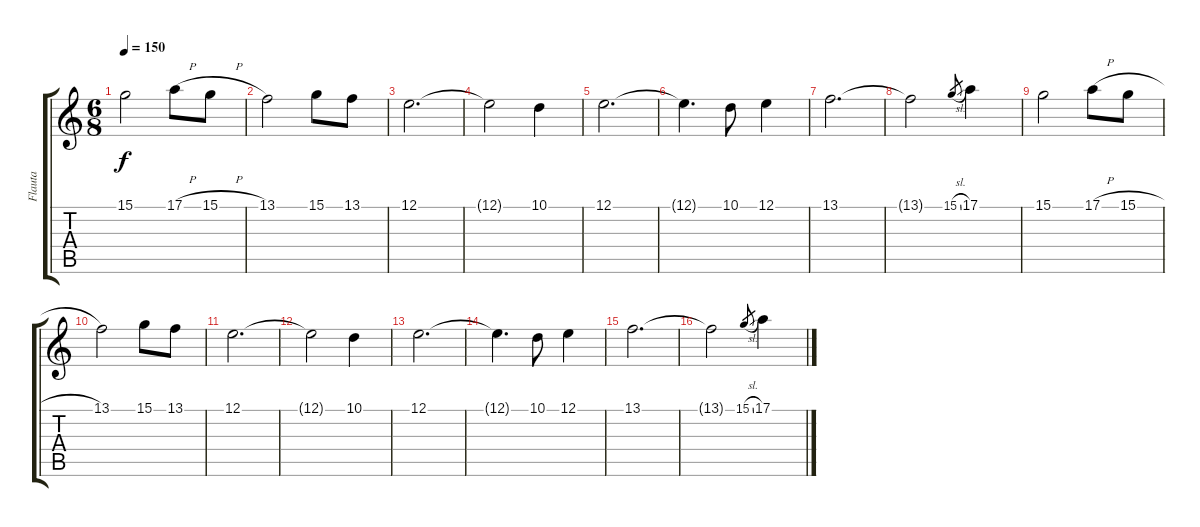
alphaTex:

\track ("Flauta" "Flauta") {instrument recorder}
\staff {score tabs}
\tuning (E4 B3 G3 D3 A2 E2) {hide}
\ts (6 8)
\tempo 150
\clef g2
\ks c
15.1.2{dy f} 17.1{h}.8 15.1{h}.8 |
13.1.2 15.1.8 13.1.8 |
12.1.2{d} |
12.1{t}.2 10.1.4 |
12.1.2{d} |
12.1{t}.4{d} 10.1.8 12.1.4 |
13.1.2{d} |
13.1{t}.2 15.1{sl}.8{gr} 17.1.4 |
15.1.2 17.1{h}.8 15.1{h}.8 |
13.1.2 15.1.8 13.1.8 |
12.1.2{d} |
12.1{t}.2 10.1.4 |
12.1.2{d} |
12.1{t}.4{d} 10.1.8 12.1.4 |
13.1.2{d} |
13.1{t}.2 15.1{sl}.8{gr} 17.1.4
